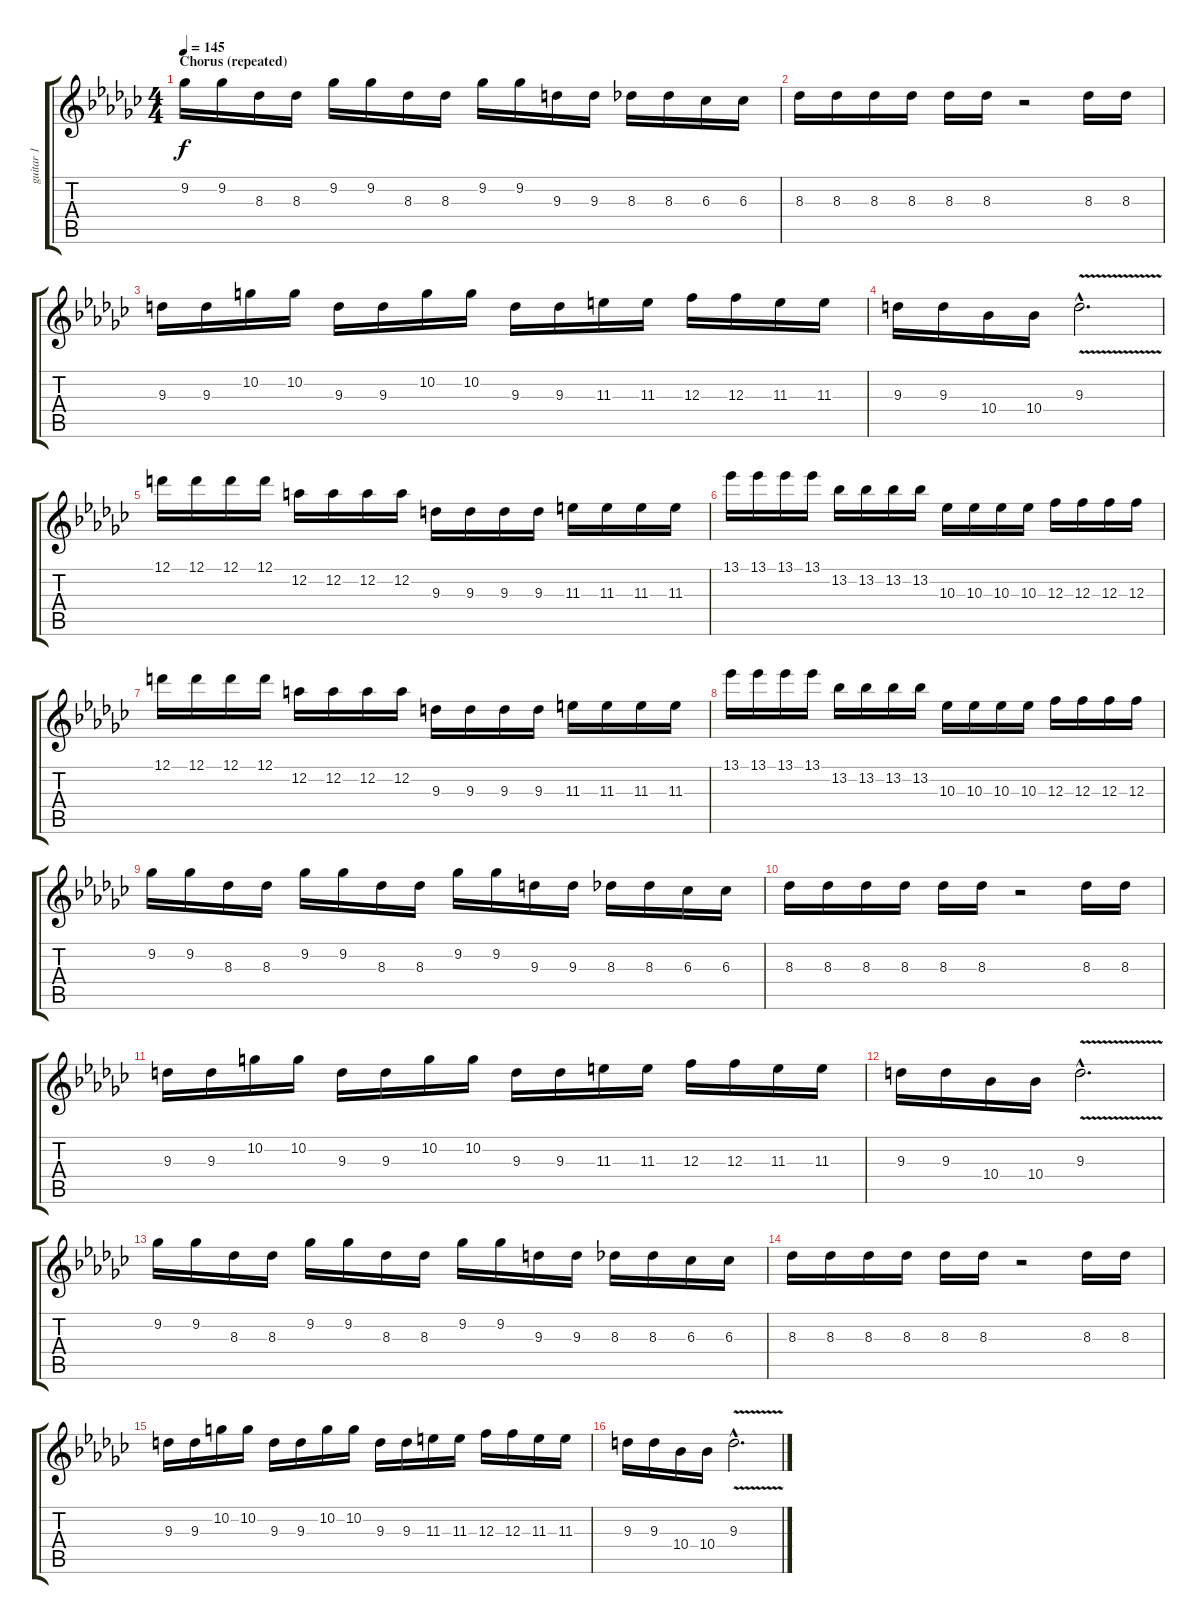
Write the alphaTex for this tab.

\track ("guitar 1" "guitar 1") {instrument distortionguitar}
\staff {score tabs}
\tuning (D4 A3 F3 C3 G2 D2) {hide}
\ts (4 4)
\section ("" "Chorus (repeated)")
\tempo 145
\clef g2
\ks gb
9.2.16{dy f} 9.2.16 8.3.16 8.3.16 9.2.16 9.2.16 8.3.16 8.3.16 9.2.16 9.2.16 9.3.16 9.3.16 8.3.16 8.3.16 6.3.16 6.3.16 |
8.3.16 8.3.16 8.3.16 8.3.16 8.3.16 8.3.16 r.2 8.3.16 8.3.16 |
9.3.16 9.3.16 10.2.16 10.2.16 9.3.16 9.3.16 10.2.16 10.2.16 9.3.16 9.3.16 11.3.16 11.3.16 12.3.16 12.3.16 11.3.16 11.3.16 |
9.3.16 9.3.16 10.4.16 10.4.16 9.3{v hac}.2{d} |
12.1.16 12.1.16 12.1.16 12.1.16 12.2.16 12.2.16 12.2.16 12.2.16 9.3.16 9.3.16 9.3.16 9.3.16 11.3.16 11.3.16 11.3.16 11.3.16 |
13.1.16 13.1.16 13.1.16 13.1.16 13.2.16 13.2.16 13.2.16 13.2.16 10.3.16 10.3.16 10.3.16 10.3.16 12.3.16 12.3.16 12.3.16 12.3.16 |
12.1.16 12.1.16 12.1.16 12.1.16 12.2.16 12.2.16 12.2.16 12.2.16 9.3.16 9.3.16 9.3.16 9.3.16 11.3.16 11.3.16 11.3.16 11.3.16 |
13.1.16 13.1.16 13.1.16 13.1.16 13.2.16 13.2.16 13.2.16 13.2.16 10.3.16 10.3.16 10.3.16 10.3.16 12.3.16 12.3.16 12.3.16 12.3.16 |
9.2.16 9.2.16 8.3.16 8.3.16 9.2.16 9.2.16 8.3.16 8.3.16 9.2.16 9.2.16 9.3.16 9.3.16 8.3.16 8.3.16 6.3.16 6.3.16 |
8.3.16 8.3.16 8.3.16 8.3.16 8.3.16 8.3.16 r.2 8.3.16 8.3.16 |
9.3.16 9.3.16 10.2.16 10.2.16 9.3.16 9.3.16 10.2.16 10.2.16 9.3.16 9.3.16 11.3.16 11.3.16 12.3.16 12.3.16 11.3.16 11.3.16 |
9.3.16 9.3.16 10.4.16 10.4.16 9.3{v hac}.2{d} |
9.2.16 9.2.16 8.3.16 8.3.16 9.2.16 9.2.16 8.3.16 8.3.16 9.2.16 9.2.16 9.3.16 9.3.16 8.3.16 8.3.16 6.3.16 6.3.16 |
8.3.16 8.3.16 8.3.16 8.3.16 8.3.16 8.3.16 r.2 8.3.16 8.3.16 |
9.3.16 9.3.16 10.2.16 10.2.16 9.3.16 9.3.16 10.2.16 10.2.16 9.3.16 9.3.16 11.3.16 11.3.16 12.3.16 12.3.16 11.3.16 11.3.16 |
9.3.16 9.3.16 10.4.16 10.4.16 9.3{v hac}.2{d}
